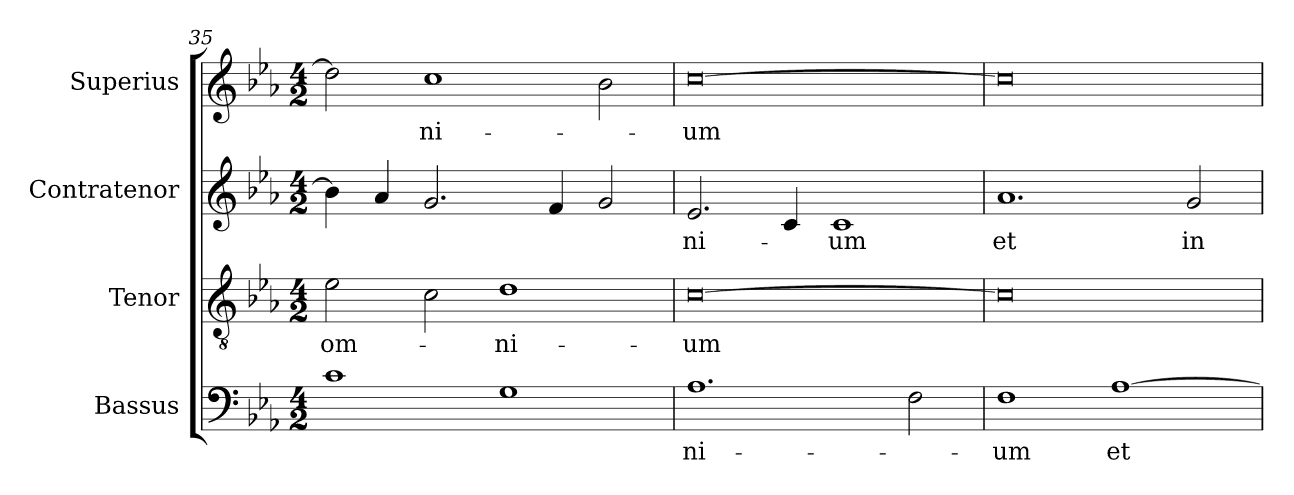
**kern	**text	**kern	**text	**kern	**text	**kern	**text
*part4	*part4	*part3	*part3	*part2	*part2	*part1	*part1
*staff4	*staff4	*staff3	*staff3	*staff2	*staff2	*staff1	*staff1
*I"Bassus	*	*I"Tenor	*	*I"Contratenor	*	*I"Superius	*
*I'B.	*	*I'T.	*	*	*	*	*
*clefF4	*	*clefGv2	*	*clefG2	*	*clefG2	*
*	*	*ITrd7c12	*	*ITrd7c12	*	*	*
*k[b-e-a-]	*	*k[b-e-a-]	*	*k[b-e-a-]	*	*k[b-e-a-]	*
*E-:	*	*E-:	*	*E-:	*	*E-:	*
*M4/2	*	*M4/2	*	*M4/2	*	*M4/2	*
=35	=35	=35	=35	=35	=35	=35	=35
!	!	!	!LO:LY:b:color=#000000	!	!	!	!
1ci	.	2E-i\	om-	4B-i\]	.	2ddi\]	.
.	.	.	.	4A-i/	.	.	.
!	!	!	!	!	!	!	!LO:LY:b:color=#000000
.	.	2Ci\	.	2.Gi/	.	1cci	-ni-
!	!	!	!LO:LY:b:color=#000000	!	!	!	!
1Gi	.	1Di	-ni-	.	.	.	.
.	.	.	.	4Fi/	.	.	.
.	.	.	.	2Gi/	.	2b-i\	.
!!LO:PB:g=z
=36	=36	=36	=36	=36	=36	=36	=36
!	!LO:LY:b:color=#000000	!	!	!	!	!	!
!	!	!	!LO:LY:b:color=#000000	!	!	!	!
!	!	!	!	!	!LO:LY:b:color=#000000	!	!
!	!	!	!	!	!	!	!LO:LY:b:color=#000000
1.A-i	-ni-	[>0Ci	-um	2.E-i/	-ni-	[>0cci	-um
.	.	.	.	4Ci/	.	.	.
!	!	!	!	!	!LO:LY:b:color=#000000	!	!
.	.	.	.	1Ci	-um	.	.
2Fi\	.	.	.	.	.	.	.
=37	=37	=37	=37	=37	=37	=37	=37
!	!LO:LY:b:color=#000000	!	!	!	!	!	!
!	!	!	!	!	!LO:LY:b:color=#000000	!	!
1Fi	-um	0Ci]	.	1.A-i	et	0cci]	.
!	!LO:LY:b:color=#000000	!	!	!	!	!	!
[>1A-i	et	.	.	.	.	.	.
!	!	!	!	!	!LO:LY:b:color=#000000	!	!
.	.	.	.	2Gi/	in-	.	.
=	=	=	=	=	=	=	=
*-	*-	*-	*-	*-	*-	*-	*-
